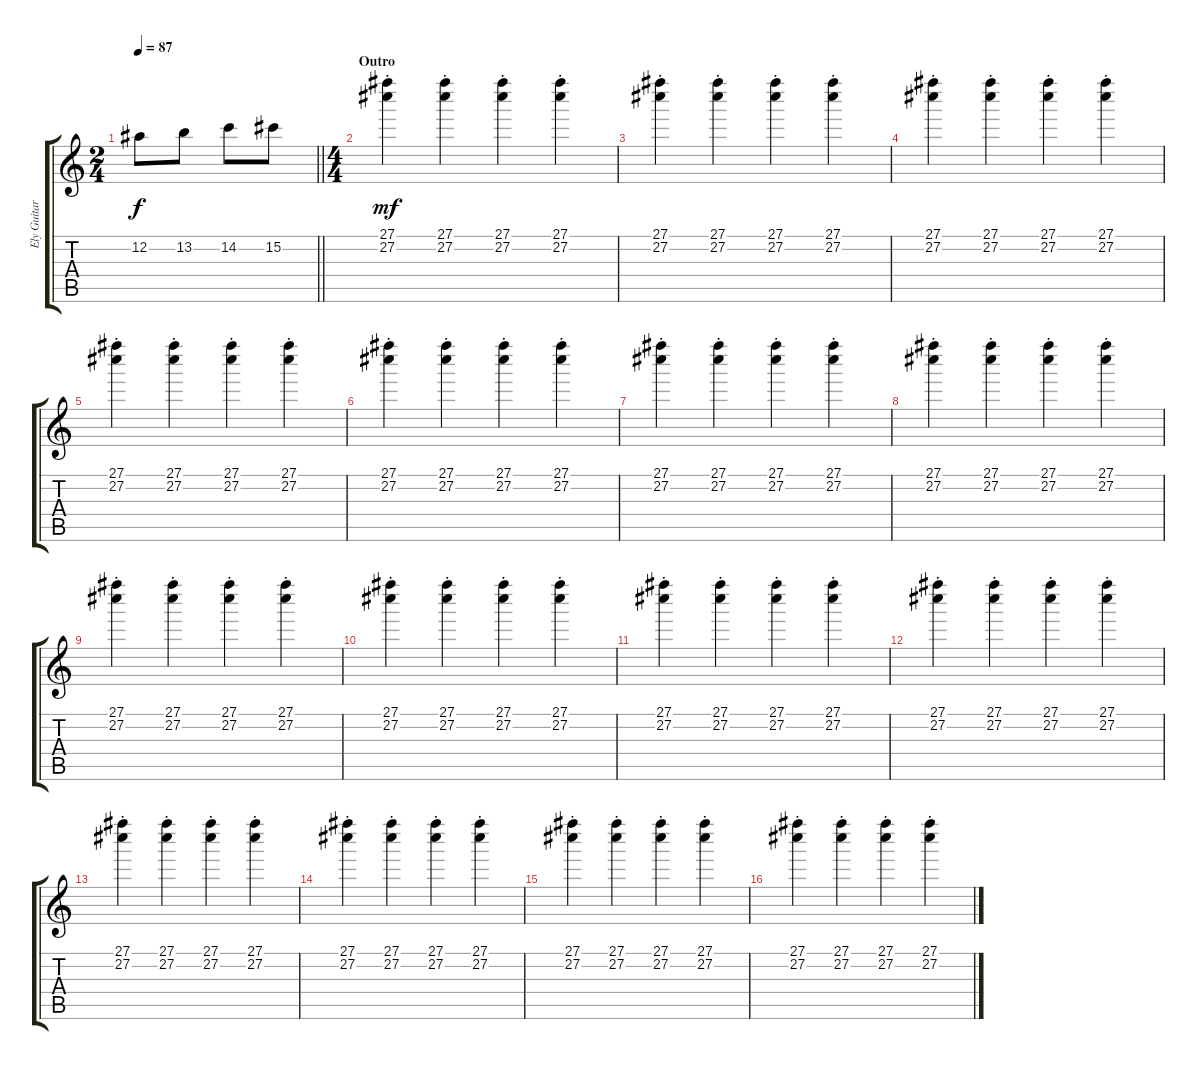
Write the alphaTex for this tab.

\track ("Ely Guitar" "Ely Guitar") {instrument acousticguitarsteel}
\staff {score tabs}
\tuning (Eb4 Bb3 Gb3 Db3 Ab2 Eb2) {hide}
\ts (2 4)
\tempo 87
\clef g2
\barLineRight lightlight
\ks c
12.2.8{dy f} 13.2.8 14.2.8 15.2.8 |
\ts (4 4)
\section ("" "Outro")
(27.1{st} 27.2{st}).4{dy mf instrument stringensemble1} (27.1{st} 27.2{st}).4 (27.1{st} 27.2{st}).4 (27.1{st} 27.2{st}).4 |
(27.1{st} 27.2{st}).4 (27.1{st} 27.2{st}).4 (27.1{st} 27.2{st}).4 (27.1{st} 27.2{st}).4 |
(27.1{st} 27.2{st}).4 (27.1{st} 27.2{st}).4 (27.1{st} 27.2{st}).4 (27.1{st} 27.2{st}).4 |
(27.1{st} 27.2{st}).4 (27.1{st} 27.2{st}).4 (27.1{st} 27.2{st}).4 (27.1{st} 27.2{st}).4 |
(27.1{st} 27.2{st}).4 (27.1{st} 27.2{st}).4 (27.1{st} 27.2{st}).4 (27.1{st} 27.2{st}).4 |
(27.1{st} 27.2{st}).4 (27.1{st} 27.2{st}).4 (27.1{st} 27.2{st}).4 (27.1{st} 27.2{st}).4 |
(27.1{st} 27.2{st}).4 (27.1{st} 27.2{st}).4 (27.1{st} 27.2{st}).4 (27.1{st} 27.2{st}).4 |
(27.1{st} 27.2{st}).4 (27.1{st} 27.2{st}).4 (27.1{st} 27.2{st}).4 (27.1{st} 27.2{st}).4 |
(27.1{st} 27.2{st}).4 (27.1{st} 27.2{st}).4 (27.1{st} 27.2{st}).4 (27.1{st} 27.2{st}).4 |
(27.1{st} 27.2{st}).4 (27.1{st} 27.2{st}).4 (27.1{st} 27.2{st}).4 (27.1{st} 27.2{st}).4 |
(27.1{st} 27.2{st}).4 (27.1{st} 27.2{st}).4 (27.1{st} 27.2{st}).4 (27.1{st} 27.2{st}).4 |
(27.1{st} 27.2{st}).4 (27.1{st} 27.2{st}).4 (27.1{st} 27.2{st}).4 (27.1{st} 27.2{st}).4 |
(27.1{st} 27.2{st}).4 (27.1{st} 27.2{st}).4 (27.1{st} 27.2{st}).4 (27.1{st} 27.2{st}).4 |
(27.1{st} 27.2{st}).4 (27.1{st} 27.2{st}).4 (27.1{st} 27.2{st}).4 (27.1{st} 27.2{st}).4 |
(27.1{st} 27.2{st}).4 (27.1{st} 27.2{st}).4 (27.1{st} 27.2{st}).4 (27.1{st} 27.2{st}).4
